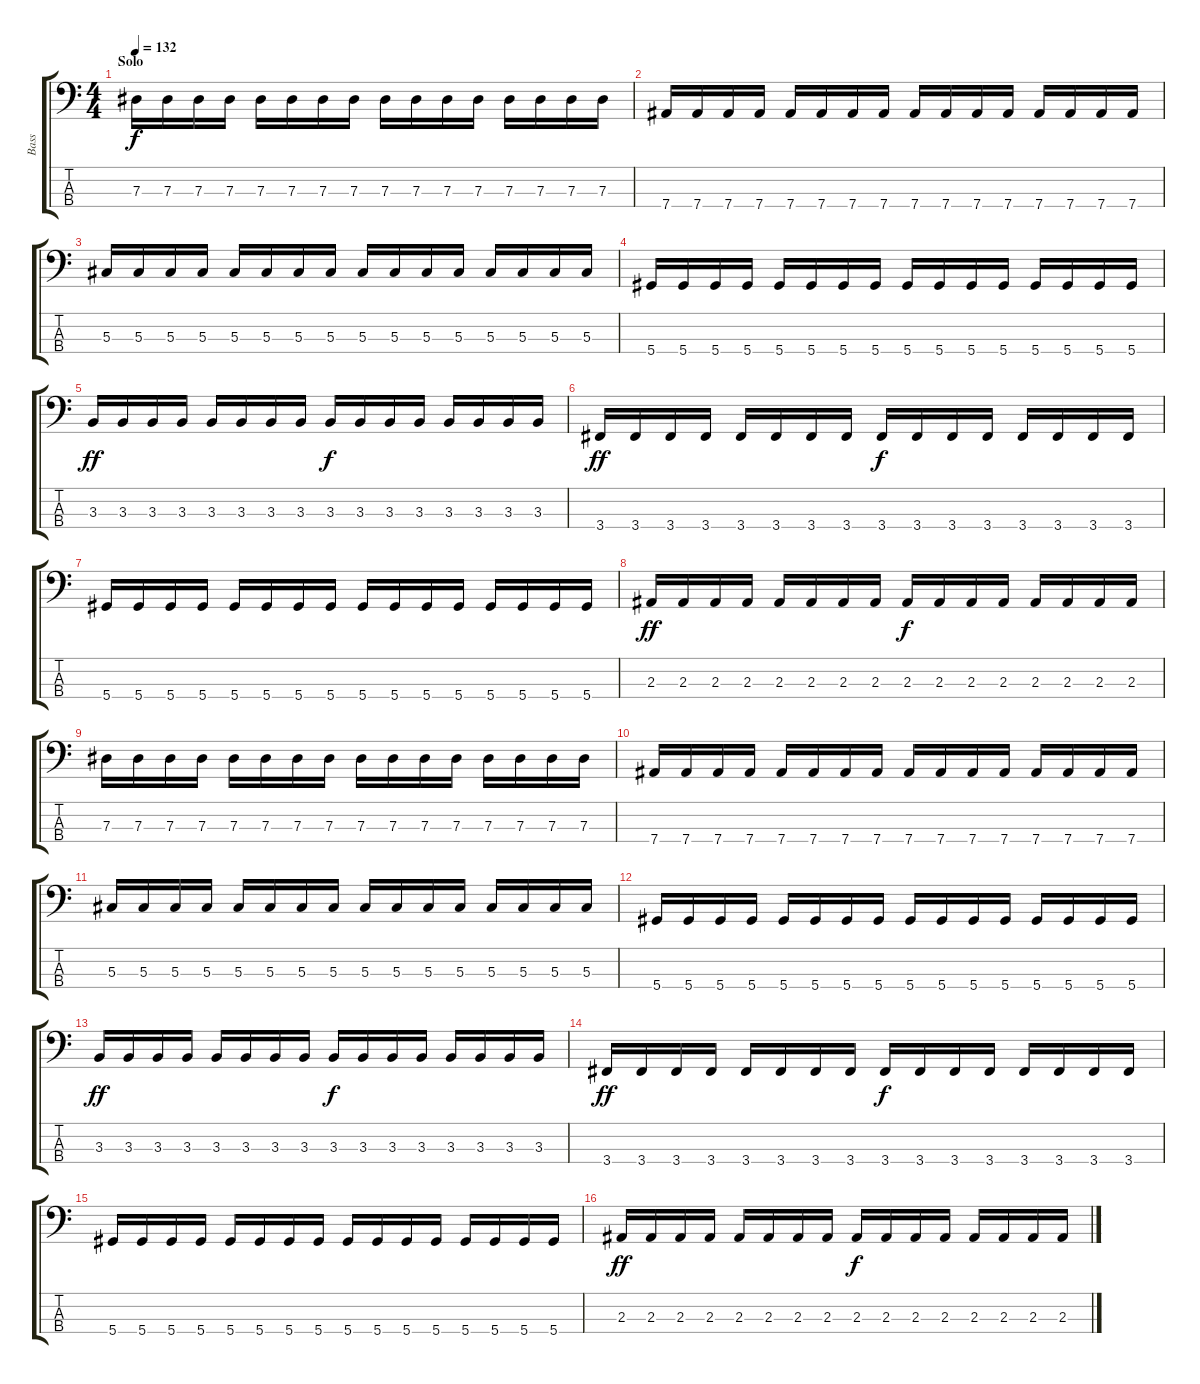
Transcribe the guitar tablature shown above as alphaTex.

\track ("Bass" "Bass") {instrument slapbass2}
\staff {score tabs}
\tuning (Gb2 Db2 Ab1 Eb1) {hide}
\ts (4 4)
\section ("" "Solo")
\tempo 132
\clef f4
\ks c
7.3.16{dy f} 7.3.16 7.3.16 7.3.16 7.3.16 7.3.16 7.3.16 7.3.16 7.3.16 7.3.16 7.3.16 7.3.16 7.3.16 7.3.16 7.3.16 7.3.16 |
7.4.16 7.4.16 7.4.16 7.4.16 7.4.16 7.4.16 7.4.16 7.4.16 7.4.16 7.4.16 7.4.16 7.4.16 7.4.16 7.4.16 7.4.16 7.4.16 |
5.3.16 5.3.16 5.3.16 5.3.16 5.3.16 5.3.16 5.3.16 5.3.16 5.3.16 5.3.16 5.3.16 5.3.16 5.3.16 5.3.16 5.3.16 5.3.16 |
5.4.16 5.4.16 5.4.16 5.4.16 5.4.16 5.4.16 5.4.16 5.4.16 5.4.16 5.4.16 5.4.16 5.4.16 5.4.16 5.4.16 5.4.16 5.4.16 |
3.3.16{dy ff} 3.3.16 3.3.16 3.3.16 3.3.16 3.3.16 3.3.16 3.3.16 3.3.16{dy f} 3.3.16 3.3.16 3.3.16 3.3.16 3.3.16 3.3.16 3.3.16 |
3.4.16{dy ff} 3.4.16 3.4.16 3.4.16 3.4.16 3.4.16 3.4.16 3.4.16 3.4.16{dy f} 3.4.16 3.4.16 3.4.16 3.4.16 3.4.16 3.4.16 3.4.16 |
5.4.16 5.4.16 5.4.16 5.4.16 5.4.16 5.4.16 5.4.16 5.4.16 5.4.16 5.4.16 5.4.16 5.4.16 5.4.16 5.4.16 5.4.16 5.4.16 |
2.3.16{dy ff} 2.3.16 2.3.16 2.3.16 2.3.16 2.3.16 2.3.16 2.3.16 2.3.16{dy f} 2.3.16 2.3.16 2.3.16 2.3.16 2.3.16 2.3.16 2.3.16 |
7.3.16 7.3.16 7.3.16 7.3.16 7.3.16 7.3.16 7.3.16 7.3.16 7.3.16 7.3.16 7.3.16 7.3.16 7.3.16 7.3.16 7.3.16 7.3.16 |
7.4.16 7.4.16 7.4.16 7.4.16 7.4.16 7.4.16 7.4.16 7.4.16 7.4.16 7.4.16 7.4.16 7.4.16 7.4.16 7.4.16 7.4.16 7.4.16 |
5.3.16 5.3.16 5.3.16 5.3.16 5.3.16 5.3.16 5.3.16 5.3.16 5.3.16 5.3.16 5.3.16 5.3.16 5.3.16 5.3.16 5.3.16 5.3.16 |
5.4.16 5.4.16 5.4.16 5.4.16 5.4.16 5.4.16 5.4.16 5.4.16 5.4.16 5.4.16 5.4.16 5.4.16 5.4.16 5.4.16 5.4.16 5.4.16 |
3.3.16{dy ff} 3.3.16 3.3.16 3.3.16 3.3.16 3.3.16 3.3.16 3.3.16 3.3.16{dy f} 3.3.16 3.3.16 3.3.16 3.3.16 3.3.16 3.3.16 3.3.16 |
3.4.16{dy ff} 3.4.16 3.4.16 3.4.16 3.4.16 3.4.16 3.4.16 3.4.16 3.4.16{dy f} 3.4.16 3.4.16 3.4.16 3.4.16 3.4.16 3.4.16 3.4.16 |
5.4.16 5.4.16 5.4.16 5.4.16 5.4.16 5.4.16 5.4.16 5.4.16 5.4.16 5.4.16 5.4.16 5.4.16 5.4.16 5.4.16 5.4.16 5.4.16 |
2.3.16{dy ff} 2.3.16 2.3.16 2.3.16 2.3.16 2.3.16 2.3.16 2.3.16 2.3.16{dy f} 2.3.16 2.3.16 2.3.16 2.3.16 2.3.16 2.3.16 2.3.16
